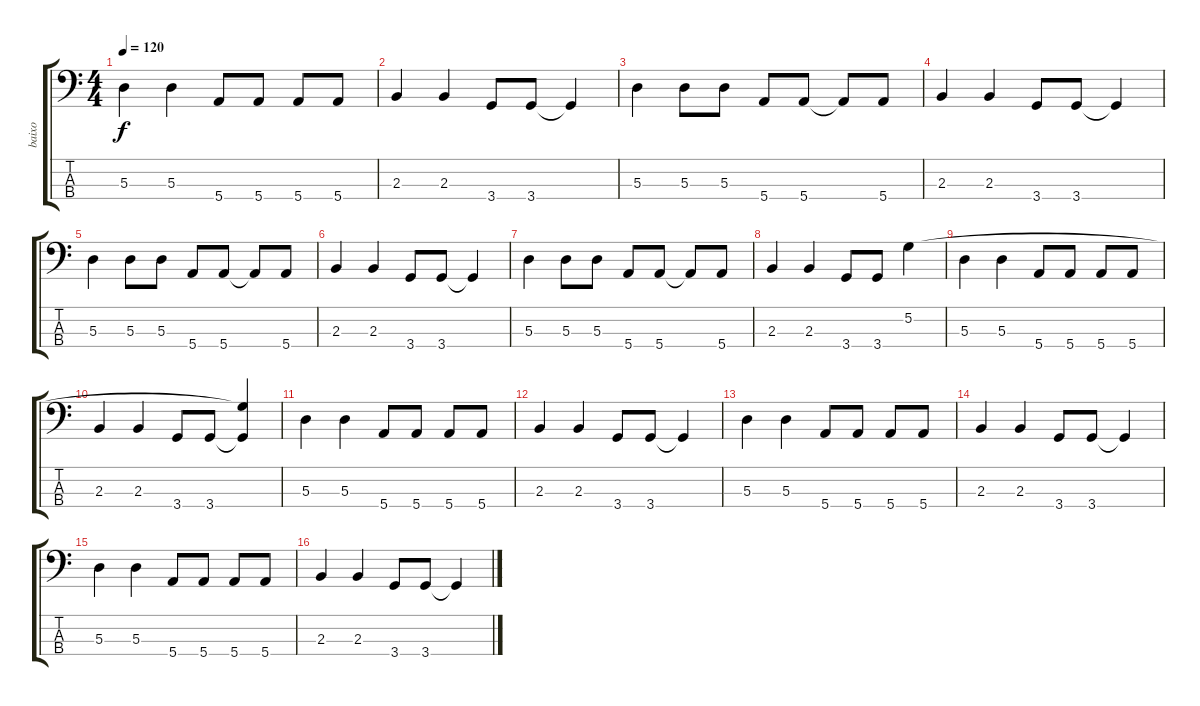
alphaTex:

\track ("baixo" "baixo") {instrument electricbassfinger}
\staff {score tabs}
\tuning (G2 D2 A1 E1) {hide}
\ts (4 4)
\tempo 120
\clef f4
\ks c
5.3.4{dy f} 5.3.4 5.4.8 5.4.8 5.4.8 5.4.8 |
2.3.4 2.3.4 3.4.8 3.4.8 3.4{t}.4 |
5.3.4 5.3.8 5.3.8 5.4.8 5.4.8 5.4{t}.8 5.4.8 |
2.3.4 2.3.4 3.4.8 3.4.8 3.4{t}.4 |
5.3.4 5.3.8 5.3.8 5.4.8 5.4.8 5.4{t}.8 5.4.8 |
2.3.4 2.3.4 3.4.8 3.4.8 3.4{t}.4 |
5.3.4 5.3.8 5.3.8 5.4.8 5.4.8 5.4{t}.8 5.4.8 |
2.3.4 2.3.4 3.4.8 3.4.8 5.2.4 |
5.3.4 5.3.4 5.4.8 5.4.8 5.4.8 5.4.8 |
2.3.4 2.3.4 3.4.8 3.4.8 (5.2{t} 3.4{t}).4 |
5.3.4 5.3.4 5.4.8 5.4.8 5.4.8 5.4.8 |
2.3.4 2.3.4 3.4.8 3.4.8 3.4{t}.4 |
5.3.4 5.3.4 5.4.8 5.4.8 5.4.8 5.4.8 |
2.3.4 2.3.4 3.4.8 3.4.8 3.4{t}.4 |
5.3.4 5.3.4 5.4.8 5.4.8 5.4.8 5.4.8 |
2.3.4 2.3.4 3.4.8 3.4.8 3.4{t}.4
